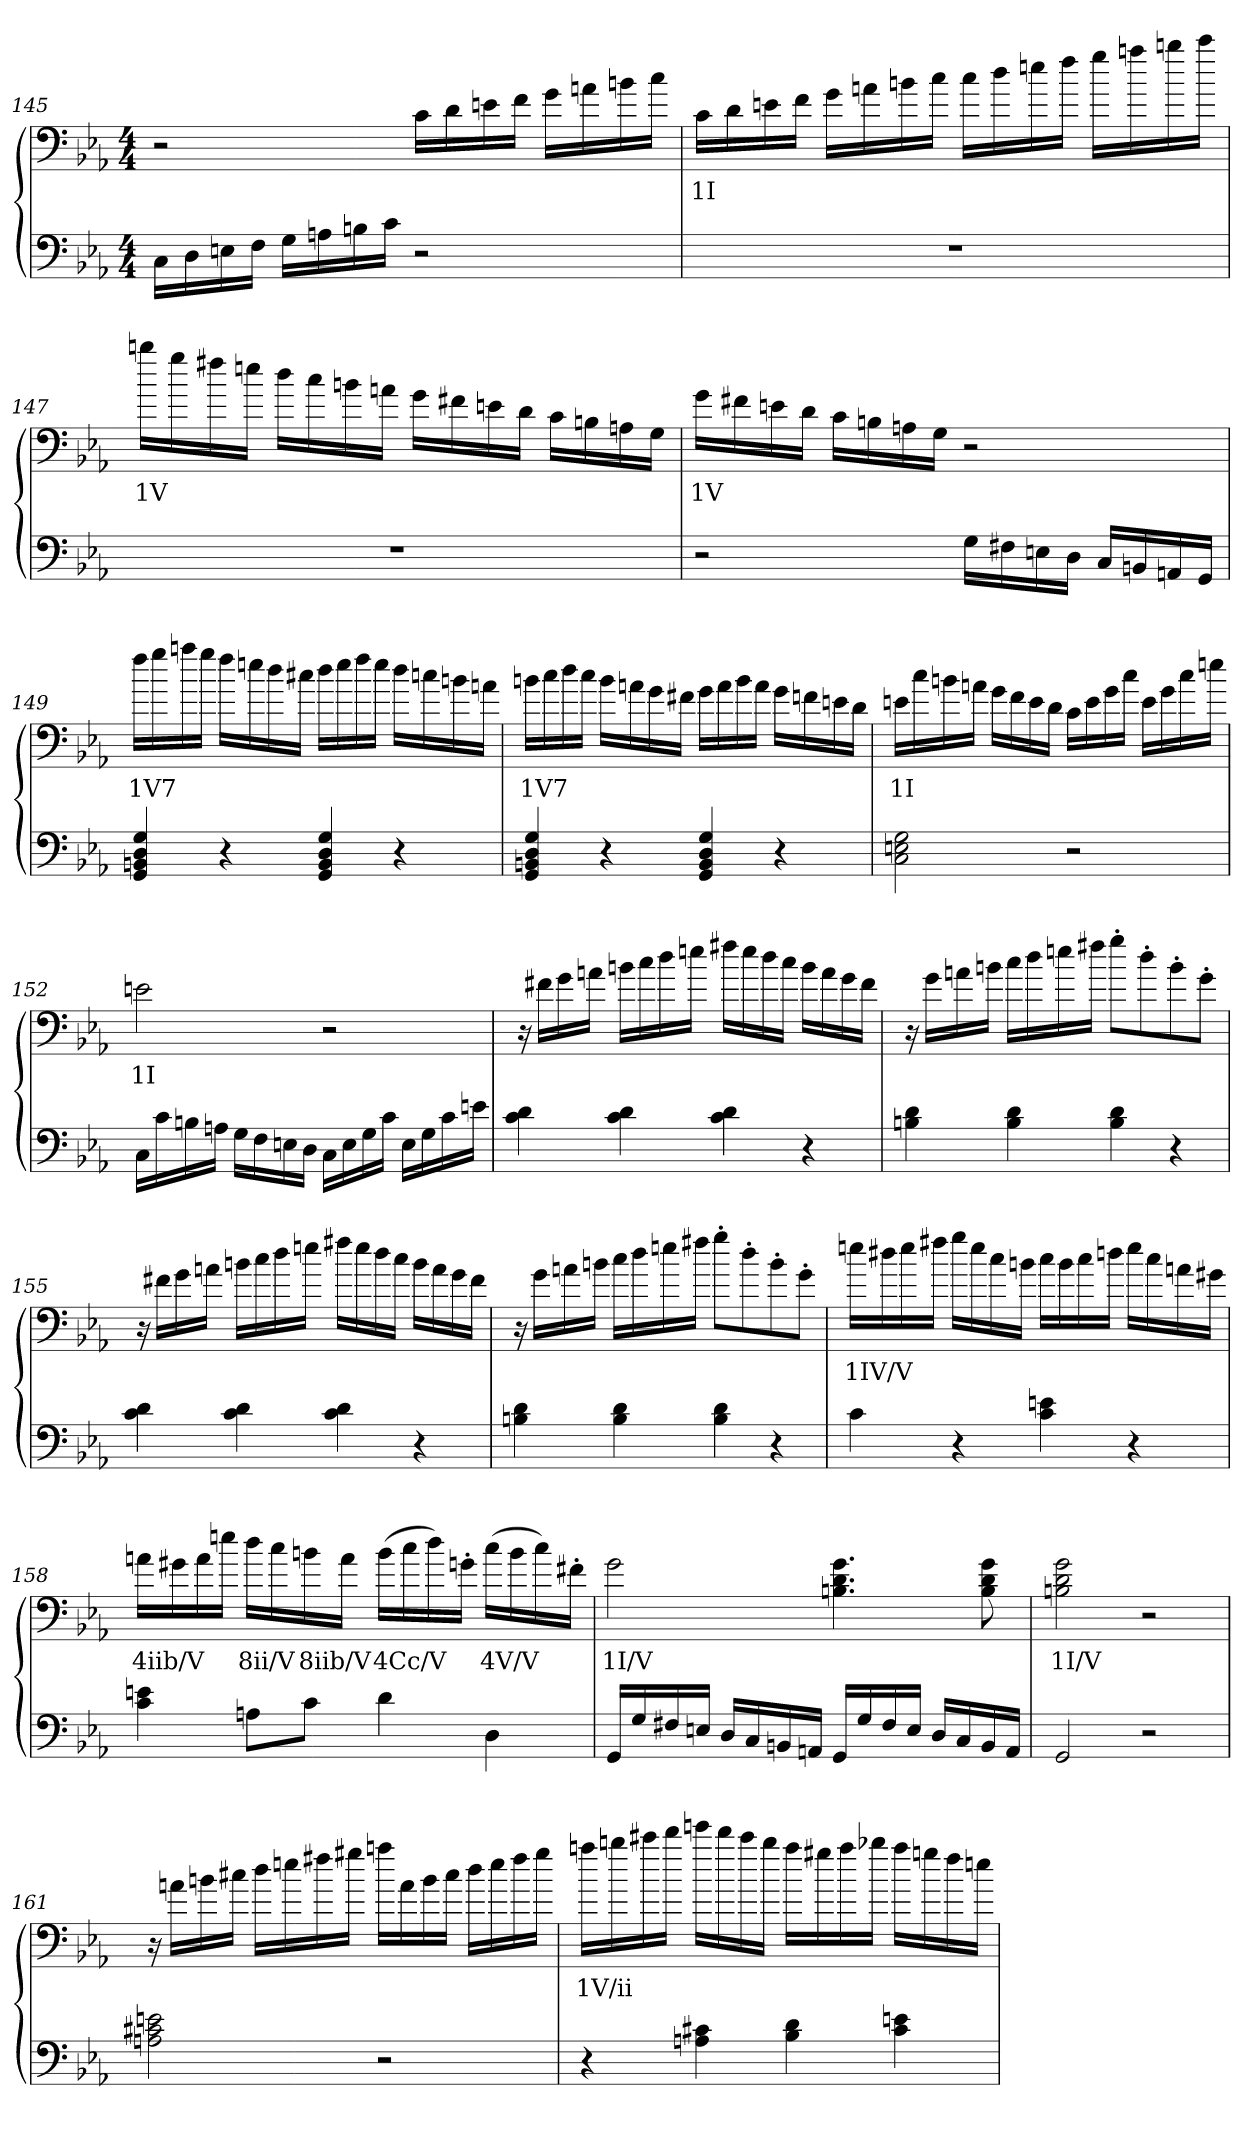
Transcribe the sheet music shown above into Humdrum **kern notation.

**kern	**kern	**text
*part1	*part1	*part1
*staff2	*staff1	*staff1
*clefF4	*clefF4	*
*k[b-e-a-]	*k[b-e-a-]	*
*c:	*c:	*
*M4/4	*M4/4	*
=145	=145	=145
16CLL	2r	.
16D	.	.
16En	.	.
16FJJ	.	.
16GLL	.	.
16An	.	.
16Bn	.	.
16cJJ	.	.
2r	16cLL	.
.	16d	.
.	16en	.
.	16fJJ	.
.	16gLL	.
.	16an	.
.	16bn	.
.	16ccJJ	.
=146	=146	=146
1r	16cLL	1I
.	16d	.
.	16en	.
.	16fJJ	.
.	16gLL	.
.	16an	.
.	16bn	.
.	16ccJJ	.
.	16ccLL	.
.	16dd	.
.	16een	.
.	16ffJJ	.
.	16ggLL	.
.	16aan	.
.	16bbn	.
.	16cccJJ	.
=147	=147	=147
1r	16bbnLL	1V
.	16gg	.
.	16ff#X	.
.	16eenJJ	.
.	16ddLL	.
.	16cc	.
.	16bn	.
.	16anJJ	.
.	16gLL	.
.	16f#X	.
.	16en	.
.	16dJJ	.
.	16cLL	.
.	16Bn	.
.	16An	.
.	16GJJ	.
=148	=148	=148
2r	16gLL	1V
.	16f#X	.
.	16en	.
.	16dJJ	.
.	16cLL	.
.	16Bn	.
.	16An	.
.	16GJJ	.
16GLL	2r	.
16F#X	.	.
16En	.	.
16DJJ	.	.
16CLL	.	.
16BBn	.	.
16AAn	.	.
16GGJJ	.	.
=149	=149	=149
4GG 4BBn 4D 4G	16ffLL	1V7
.	16gg	.
.	16aan	.
.	16ggJJ	.
4r	16ffLL	.
.	16een	.
.	16dd	.
.	16cc#XJJ	.
4GG 4BB 4D 4G	16ddLL	.
.	16ee	.
.	16ff	.
.	16eeJJ	.
4r	16ddLL	.
.	16ccn	.
.	16bn	.
.	16anJJ	.
=150	=150	=150
4GG 4BBn 4D 4G	16bnLL	1V7
.	16cc	.
.	16dd	.
.	16ccJJ	.
4r	16bLL	.
.	16an	.
.	16g	.
.	16f#XJJ	.
4GG 4BB 4D 4G	16gLL	.
.	16a	.
.	16b	.
.	16aJJ	.
4r	16gLL	.
.	16fn	.
.	16en	.
.	16dJJ	.
=151	=151	=151
2C 2En 2G	16enLL	1I
.	16cc	.
.	16bn	.
.	16anJJ	.
.	16gLL	.
.	16f	.
.	16e	.
.	16dJJ	.
2r	16cLL	.
.	16e	.
.	16g	.
.	16ccJJ	.
.	16eLL	.
.	16g	.
.	16cc	.
.	16eenJJ	.
=152	=152	=152
16CLL	2en	1I
16c	.	.
16Bn	.	.
16AnJJ	.	.
16GLL	.	.
16F	.	.
16En	.	.
16DJJ	.	.
16CLL	2r	.
16E	.	.
16G	.	.
16cJJ	.	.
16ELL	.	.
16G	.	.
16c	.	.
16enJJ	.	.
=153	=153	=153
4c 4d	16r	.
.	16f#XLL	.
.	16g	.
.	16anJJ	.
4c 4d	16bnLL	.
.	16cc	.
.	16dd	.
.	16eenJJ	.
4c 4d	16ff#XLL	.
.	16ee	.
.	16dd	.
.	16ccJJ	.
4r	16bLL	.
.	16a	.
.	16g	.
.	16f#JJ	.
=154	=154	=154
4Bn 4d	16r	.
.	16gLL	.
.	16an	.
.	16bnJJ	.
4B 4d	16ccLL	.
.	16dd	.
.	16een	.
.	16ff#XJJ	.
4B 4d	8gg'L	.
.	8dd'	.
4r	8b'	.
.	8g'J	.
=155	=155	=155
4c 4d	16r	.
.	16f#XLL	.
.	16g	.
.	16anJJ	.
4c 4d	16bnLL	.
.	16cc	.
.	16dd	.
.	16eenJJ	.
4c 4d	16ff#XLL	.
.	16ee	.
.	16dd	.
.	16ccJJ	.
4r	16bLL	.
.	16a	.
.	16g	.
.	16f#JJ	.
=156	=156	=156
4Bn 4d	16r	.
.	16gLL	.
.	16an	.
.	16bnJJ	.
4B 4d	16ccLL	.
.	16dd	.
.	16een	.
.	16ff#XJJ	.
4B 4d	8gg'L	.
.	8dd'	.
4r	8b'	.
.	8g'J	.
=157	=157	=157
4c	16eenLL	1IV/V
.	16dd#X	.
.	16ee	.
.	16ff#XJJ	.
4r	16ggLL	.
.	16ee	.
.	16cc	.
.	16bnJJ	.
4c 4en	16ccLL	.
.	16b	.
.	16cc	.
.	16ddnJJ	.
4r	16eeLL	.
.	16cc	.
.	16an	.
.	16g#XJJ	.
=158	=158	=158
4c 4en	16anLL	4iib/V
.	16g#X	.
.	16a	.
.	16eenJJ	.
8AnL	16ddLL	8ii/V
.	16cc	.
8cJ	16bn	8iib/V
.	16aJJ	.
4d	(16bLL	4Cc/V
.	16cc	.
.	16dd)	.
.	16gn'JJ	.
4D	(16ccLL	4V/V
.	16b	.
.	16cc)	.
.	16f#X'JJ	.
=159	=159	=159
16GGLL	2g	1I/V
16G	.	.
16F#X	.	.
16EnJJ	.	.
16DLL	.	.
16C	.	.
16BBn	.	.
16AAnJJ	.	.
16GGLL	4.Bn 4.d 4.g	.
16G	.	.
16F#	.	.
16EJJ	.	.
16DLL	.	.
16C	.	.
16BB	8B 8d 8g	.
16AAJJ	.	.
=160	=160	=160
2GG	2Bn 2d 2g	1I/V
2r	2r	.
=161	=161	=161
2An 2c#X 2en	16r	.
.	16anLL	.
.	16bn	.
.	16cc#XJJ	.
.	16ddLL	.
.	16een	.
.	16ff#X	.
.	16gg#XJJ	.
2r	16aanLL	.
.	16a	.
.	16b	.
.	16cc#JJ	.
.	16ddLL	.
.	16ee	.
.	16ff#	.
.	16gg#JJ	.
=162	=162	=162
4r	16aanLL	1V/ii
.	16bbn	.
.	16ccc#X	.
.	16dddJJ	.
4An 4c#X	16eeenLL	.
.	16ddd	.
.	16ccc#	.
.	16bbJJ	.
4B- 4d	16aaLL	.
.	16gg#X	.
.	16aa	.
.	16bb-XJJ	.
4c# 4en	16aaLL	.
.	16ggn	.
.	16ff	.
.	16eenJJ	.
=	=	=
*-	*-	*-
